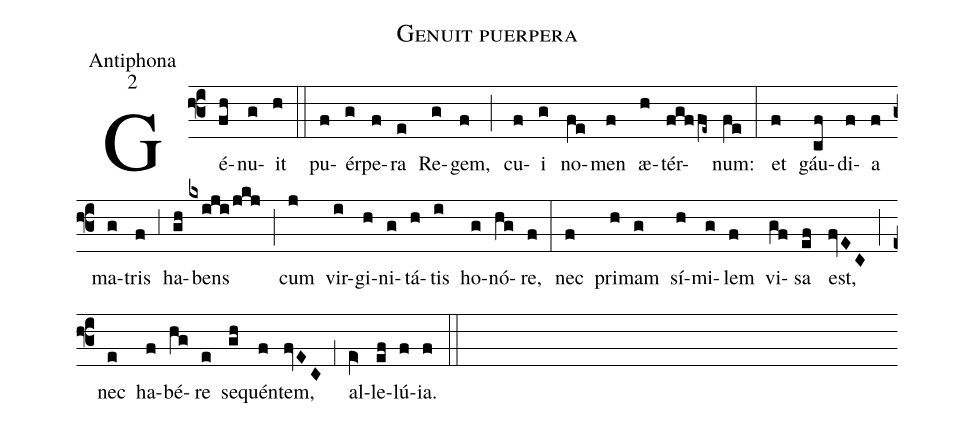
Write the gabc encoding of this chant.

name:Genuit puerpera;
office-part:Antiphona;
mode:2;
%%
(f3) Gé(fh)nu(g)it(h) (::)
pu(f)ér(g)pe(f)ra(e) Re(g)gem,(f) (;) cu(f)i(g) no(fe)men(f) æ(h)tér(fgffe~)num:(fe) (:)
et(f) gáu(cf)di(f)a(f) ma(g)tris(f) (,3) ha(gh)bens(kxiji/jkj) (;) cum(j) vir(i)gi(h)ni(g)tá(h)tis(i) ho(g)nó(hg)re,(f) (:)
nec(f) pri(h)mam(g) sí(h)mi(g)lem(f) vi(gf)sa(ef) est,(fvEC) (;) nec(e) ha(f)bé(hg)re(e) se(gh)quén(f)tem,(fvEC) (,1) al(eV>)le(ef)lú(f)ia.(f) (::)
